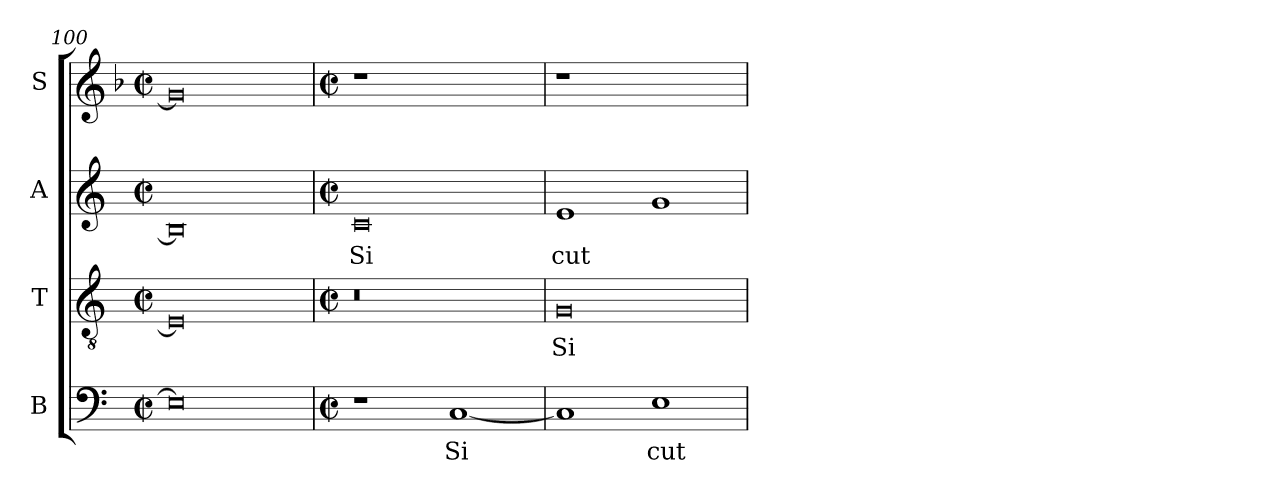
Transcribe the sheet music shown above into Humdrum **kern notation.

**kern	**text	**kern	**text	**kern	**text	**kern	**text
*part4	*part4	*part3	*part3	*part2	*part2	*part1	*part1
*staff4	*staff4	*staff3	*staff3	*staff2	*staff2	*staff1	*staff1
*I"B	*	*I"T	*	*I"A	*	*I"S	*
*I'B	*	*I'T	*	*I'A	*	*I'S	*
*clefF4	*	*clefGv2	*	*clefG2	*	*clefG2	*
*k[]	*	*k[]	*	*k[]	*	*k[b-]	*
*C:	*	*C:	*	*C:	*	*F:	*
*M2/2	*	*M2/2	*	*M2/2	*	*M2/2	*
*met(c|)	*	*met(c|)	*	*met(c|)	*	*met(c|)	*
=100	=100	=100	=100	=100	=100	=100	=100
!	!LO:LY:b:cj	!	!LO:LY:b:cj	!	!LO:LY:b:cj	!	!LO:LY:b:cj
0E]	.	0E]	.	0B]	.	0g#]	.
!!LO:PB:g=z
=101!	=101!	=101!	=101!	=101!	=101!	=101!	=101!
*	*	*	*	*	*	*k[]	*
*	*	*	*	*	*	*C:	*
*M2/2	*	*M2/2	*	*M2/2	*	*M2/2	*
*met(c|)	*	*met(c|)	*	*met(c|)	*	*met(c|)	*
!	!	!	!	!	!LO:LY:b:cj	!	!
1r	.	0r	.	0c	Si	1r	.
!	!LO:LY:b:cj	!	!	!	!	!	!
[<1C	Si-	.	.	.	.	1ryy	.
=102	=102	=102	=102	=102	=102	=102	=102
!	!LO:LY:b:cj	!	!LO:LY:b:cj	!	!LO:LY:b:cj	!	!
1C]	--	0G	Si	1e	cut	1r	.
!	!LO:LY:b:cj	!	!	!	!LO:LY:b:cj	!	!
1E	-cut	.	.	1g	.	1ryy	.
=	=	=	=	=	=	=	=
*-	*-	*-	*-	*-	*-	*-	*-
